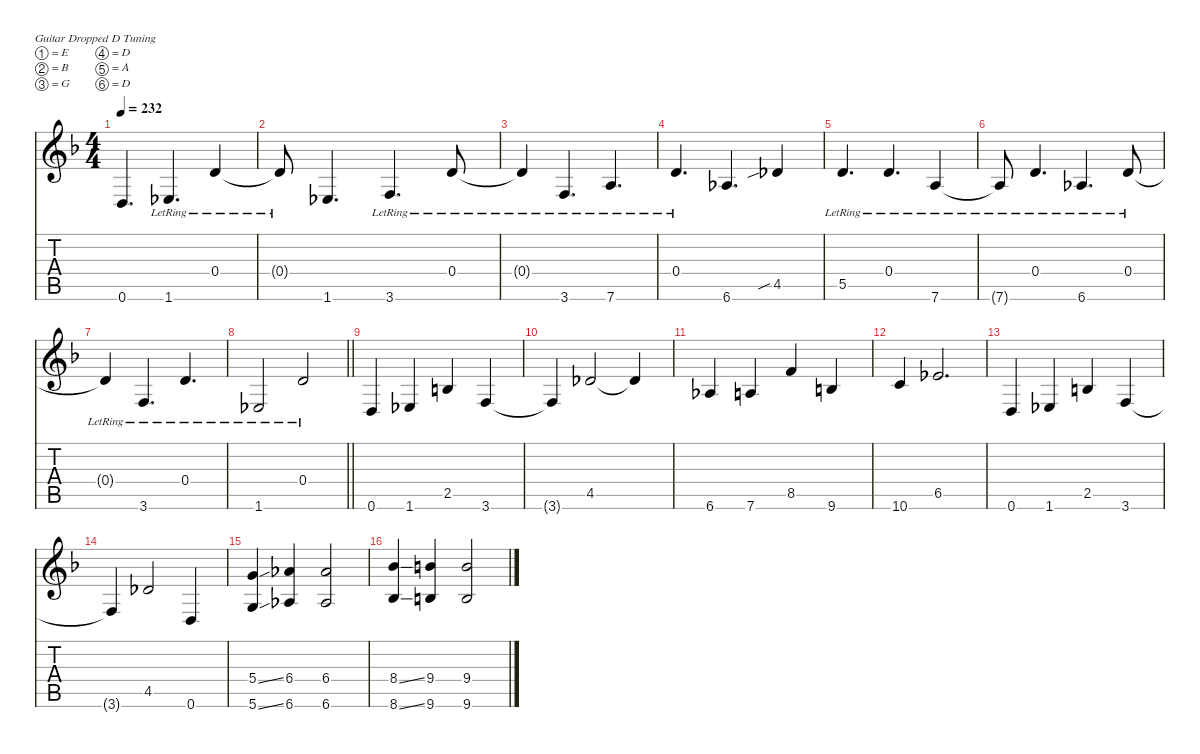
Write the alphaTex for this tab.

\hideDynamics
\bracketExtendMode nobrackets
\singleTrackTrackNamePolicy hidden
\multiTrackTrackNamePolicy hidden
\firstSystemTrackNameMode fullname
\firstSystemTrackNameOrientation horizontal
\otherSystemsTrackNameOrientation horizontal
\track ("Guitar-spare" "E-Gt") {instrument distortionguitar}
\staff {score tabs}
\tuning (E4 B3 G3 D3 A2 D2)
\ts (4 4)
\tempo 232
\clef g2
\ks dminor
0.6{acc forcenatural}.4{d dy f beam Up} 1.6{lr acc b}.4{d beam Up} 0.4{lr acc forcenatural}.4{beam Up} |
0.4{lr t acc forcenatural}.8{beam Up} 1.6{acc b}.4{d beam Up} 3.6{lr acc forcenatural}.4{d beam Up} 0.4{lr acc forcenatural}.8{beam Up} |
0.4{lr t acc forcenatural}.4{beam Up} 3.6{lr acc forcenatural}.4{d beam Up} 7.6{lr acc forcenatural}.4{d beam Up} |
0.4{lr acc forcenatural}.4{d beam Up} 6.6{acc b}.4{d beam Up} 4.5{sib acc b}.4{beam Up} |
5.5{lr acc forcenatural}.4{d beam Up} 0.4{lr acc forcenatural}.4{d beam Up} 7.6{lr acc forcenatural}.4{beam Up} |
7.6{lr t acc forcenatural}.8{beam Up} 0.4{lr acc forcenatural}.4{d beam Up} 6.6{lr acc b}.4{d beam Up} 0.4{lr acc forcenatural}.8{beam Up} |
0.4{lr t acc forcenatural}.4{beam Up} 3.6{lr acc forcenatural}.4{d beam Up} 0.4{lr acc forcenatural}.4{d beam Up} |
\barLineRight lightlight
1.6{lr acc b}.2{beam Up} 0.4{lr acc forcenatural}.2{beam Up} |
0.6{acc forcenatural}.4{beam Up} 1.6{acc b}.4{beam Up} 2.5{acc forcenatural}.4{beam Up} 3.6{acc forcenatural}.4{beam Up} |
3.6{t acc forcenatural}.4{beam Up} 4.5{acc b}.2{beam Up} 4.5{t acc b}.4{beam Up} |
6.6{acc b}.4{beam Up} 7.6{acc forcenatural}.4{beam Up} 8.5{acc forcenatural}.4{beam Up} 9.6{acc forcenatural}.4{beam Up} |
10.6{acc forcenatural}.4{beam Up} 6.5{acc b}.2{d beam Up} |
0.6{acc forcenatural}.4{beam Up} 1.6{acc b}.4{beam Up} 2.5{acc forcenatural}.4{beam Up} 3.6{acc forcenatural}.4{beam Up} |
3.6{t acc forcenatural}.4{beam Up} 4.5{acc b}.2{beam Up} 0.6{acc forcenatural}.4{beam Up} |
(5.4{ss acc forcenatural} 5.6{ss acc forcenatural}).4{beam Up} (6.4{acc b} 6.6{acc b}).4{beam Up} (6.4{acc b} 6.6{acc b}).2{beam Up} |
(8.4{ss acc b} 8.6{ss acc b}).4{beam Up} (9.4{acc forcenatural} 9.6{acc forcenatural}).4{beam Up} (9.4{acc forcenatural} 9.6{acc forcenatural}).2{beam Up}
